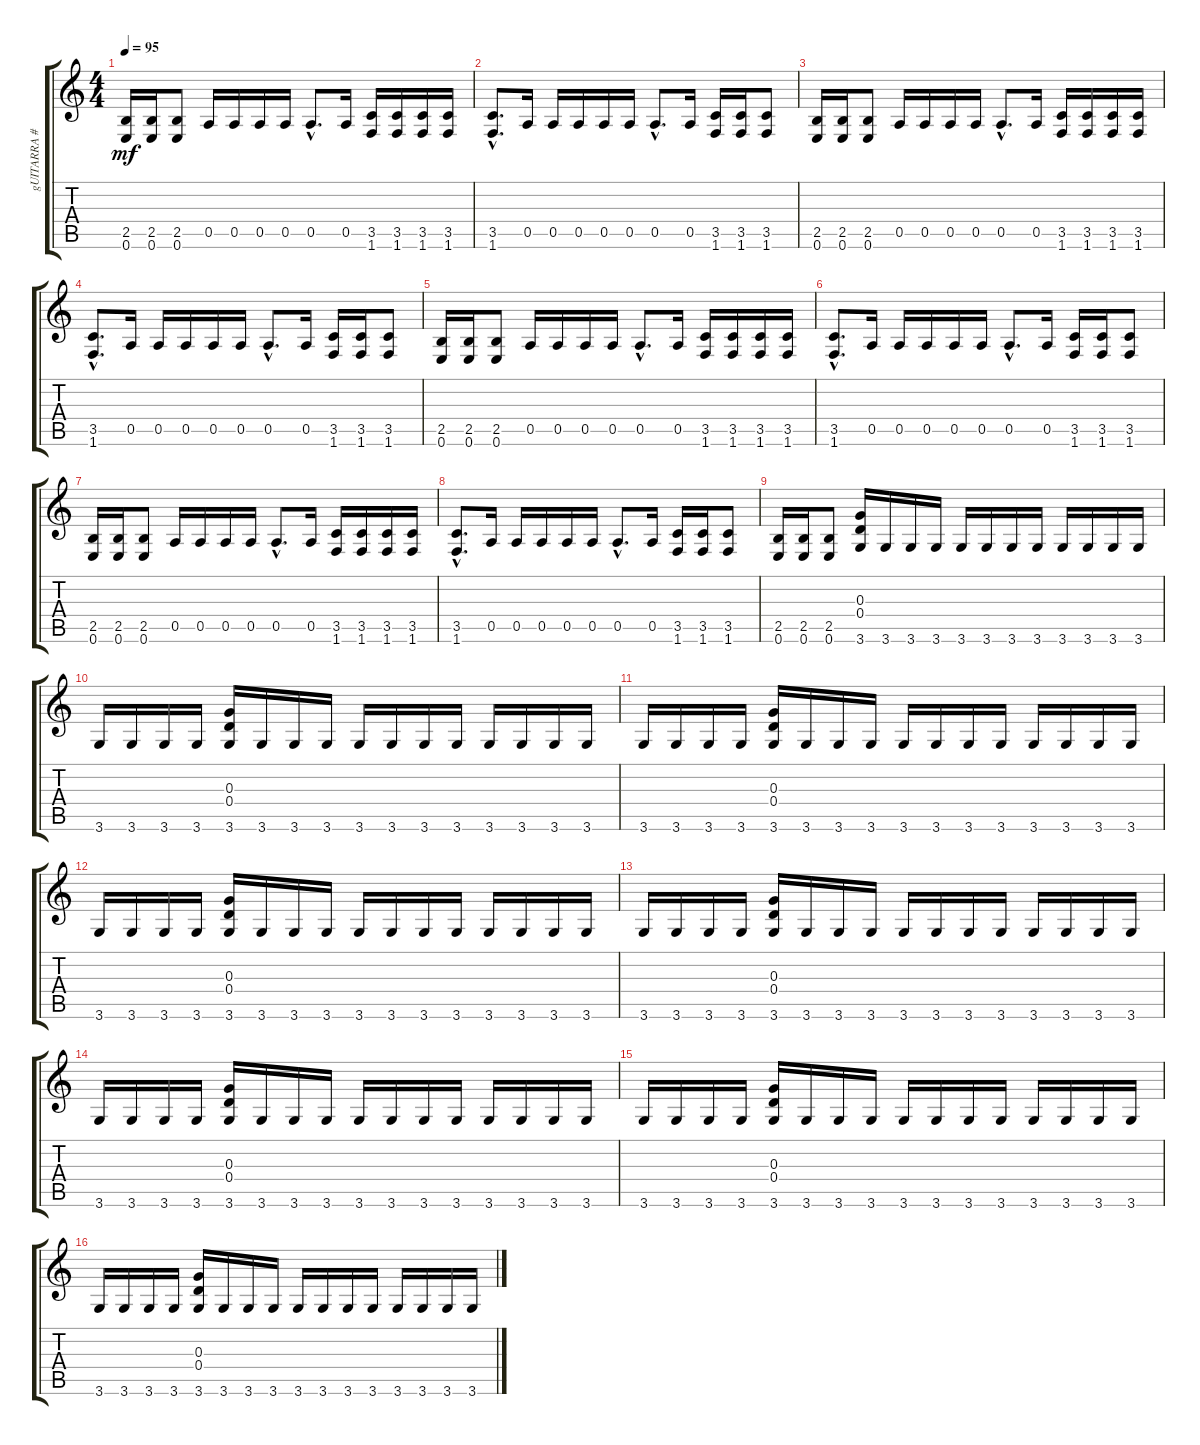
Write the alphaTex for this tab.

\track ("gUITARRA #2" "gUITARRA #") {instrument distortionguitar}
\staff {score tabs}
\tuning (E4 B3 G3 D3 A2 E2) {hide}
\ts (4 4)
\tempo 95
\clef g2
\ks c
(2.5 0.6).16{dy mf} (2.5 0.6).16 (2.5 0.6).8 0.5.16 0.5.16 0.5.16 0.5.16 0.5{hac}.8{d} 0.5.16 (3.5 1.6).16 (3.5 1.6).16 (3.5 1.6).16 (3.5 1.6).16 |
(3.5{hac} 1.6{hac}).8{d} 0.5.16 0.5.16 0.5.16 0.5.16 0.5.16 0.5{hac}.8{d} 0.5.16 (3.5 1.6).16 (3.5 1.6).16 (3.5 1.6).8 |
(2.5 0.6).16 (2.5 0.6).16 (2.5 0.6).8 0.5.16 0.5.16 0.5.16 0.5.16 0.5{hac}.8{d} 0.5.16 (3.5 1.6).16 (3.5 1.6).16 (3.5 1.6).16 (3.5 1.6).16 |
(3.5{hac} 1.6{hac}).8{d} 0.5.16 0.5.16 0.5.16 0.5.16 0.5.16 0.5{hac}.8{d} 0.5.16 (3.5 1.6).16 (3.5 1.6).16 (3.5 1.6).8 |
(2.5 0.6).16 (2.5 0.6).16 (2.5 0.6).8 0.5.16 0.5.16 0.5.16 0.5.16 0.5{hac}.8{d} 0.5.16 (3.5 1.6).16 (3.5 1.6).16 (3.5 1.6).16 (3.5 1.6).16 |
(3.5{hac} 1.6{hac}).8{d} 0.5.16 0.5.16 0.5.16 0.5.16 0.5.16 0.5{hac}.8{d} 0.5.16 (3.5 1.6).16 (3.5 1.6).16 (3.5 1.6).8 |
(2.5 0.6).16 (2.5 0.6).16 (2.5 0.6).8 0.5.16 0.5.16 0.5.16 0.5.16 0.5{hac}.8{d} 0.5.16 (3.5 1.6).16 (3.5 1.6).16 (3.5 1.6).16 (3.5 1.6).16 |
(3.5{hac} 1.6{hac}).8{d} 0.5.16 0.5.16 0.5.16 0.5.16 0.5.16 0.5{hac}.8{d} 0.5.16 (3.5 1.6).16 (3.5 1.6).16 (3.5 1.6).8 |
(2.5 0.6).16 (2.5 0.6).16 (2.5 0.6).8 (0.3 0.4 3.6).16 3.6.16 3.6.16 3.6.16 3.6.16 3.6.16 3.6.16 3.6.16 3.6.16 3.6.16 3.6.16 3.6.16 |
3.6.16 3.6.16 3.6.16 3.6.16 (0.3 0.4 3.6).16 3.6.16 3.6.16 3.6.16 3.6.16 3.6.16 3.6.16 3.6.16 3.6.16 3.6.16 3.6.16 3.6.16 |
3.6.16 3.6.16 3.6.16 3.6.16 (0.3 0.4 3.6).16 3.6.16 3.6.16 3.6.16 3.6.16 3.6.16 3.6.16 3.6.16 3.6.16 3.6.16 3.6.16 3.6.16 |
3.6.16 3.6.16 3.6.16 3.6.16 (0.3 0.4 3.6).16 3.6.16 3.6.16 3.6.16 3.6.16 3.6.16 3.6.16 3.6.16 3.6.16 3.6.16 3.6.16 3.6.16 |
3.6.16 3.6.16 3.6.16 3.6.16 (0.3 0.4 3.6).16 3.6.16 3.6.16 3.6.16 3.6.16 3.6.16 3.6.16 3.6.16 3.6.16 3.6.16 3.6.16 3.6.16 |
3.6.16 3.6.16 3.6.16 3.6.16 (0.3 0.4 3.6).16 3.6.16 3.6.16 3.6.16 3.6.16 3.6.16 3.6.16 3.6.16 3.6.16 3.6.16 3.6.16 3.6.16 |
3.6.16 3.6.16 3.6.16 3.6.16 (0.3 0.4 3.6).16 3.6.16 3.6.16 3.6.16 3.6.16 3.6.16 3.6.16 3.6.16 3.6.16 3.6.16 3.6.16 3.6.16 |
3.6.16 3.6.16 3.6.16 3.6.16 (0.3 0.4 3.6).16 3.6.16 3.6.16 3.6.16 3.6.16 3.6.16 3.6.16 3.6.16 3.6.16 3.6.16 3.6.16 3.6.16
